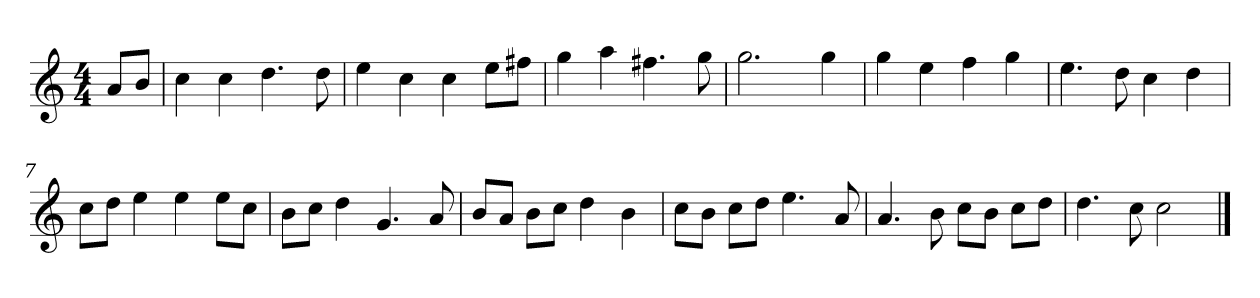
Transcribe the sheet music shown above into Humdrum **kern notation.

**kern
*part1
*staff1
*k[]
*M4/4
*MM120
=
8aL
8bJ
=1
4cc
4cc
4.dd
8dd
=2
4ee
4cc
4cc
8eeL
8ff#XJ
=3
4gg
4aa
4.ff#X
8gg
=4
2.gg
4gg
=5
4gg
4ee
4ff
4gg
=6
4.ee
8dd
4cc
4dd
=7
8ccL
8ddJ
4ee
4ee
8eeL
8ccJ
=8
8bL
8ccJ
4dd
4.g
8a
=9
8bL
8aJ
8bL
8ccJ
4dd
4b
=10
8ccL
8bJ
8ccL
8ddJ
4.ee
8a
=11
4.a
8b
8ccL
8bJ
8ccL
8ddJ
=12
4.dd
8cc
2cc
==
*-
